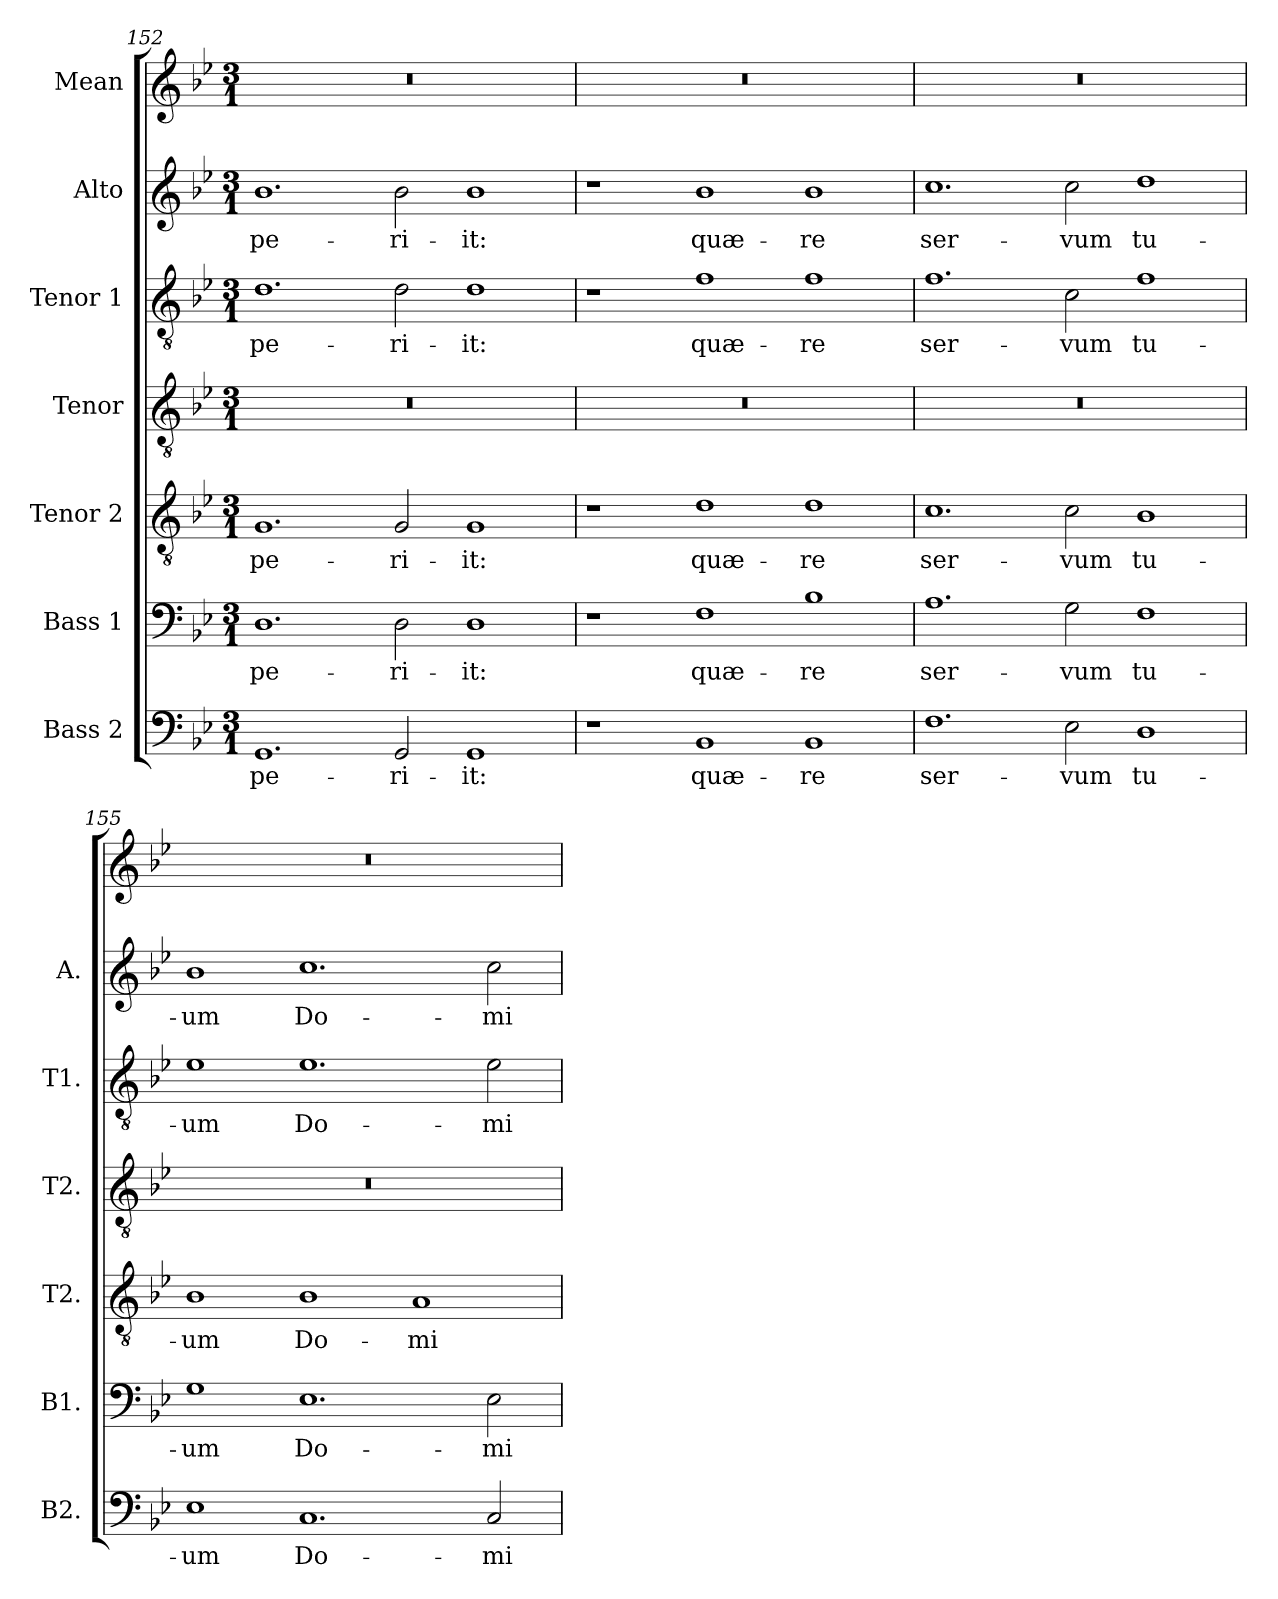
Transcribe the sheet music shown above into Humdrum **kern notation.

**kern	**text	**kern	**text	**kern	**text	**kern	**kern	**text	**kern	**text	**kern
*part7	*part7	*part6	*part6	*part5	*part5	*part4	*part3	*part3	*part2	*part2	*part1
*staff7	*staff7	*staff6	*staff6	*staff5	*staff5	*staff4	*staff3	*staff3	*staff2	*staff2	*staff1
*I"Bass 2	*	*I"Bass 1	*	*I"Tenor 2	*	*I"Tenor	*I"Tenor 1	*	*I"Alto	*	*I"Mean
*I'B2.	*	*I'B1.	*	*I'T2.	*	*I'T2.	*I'T1.	*	*I'A.	*	*
*clefF4	*	*clefF4	*	*clefGv2	*	*clefGv2	*clefGv2	*	*clefG2	*	*clefG2
*	*	*	*	*ITrd7c12	*	*ITrd7c12	*ITrd7c12	*	*	*	*
*k[b-e-]	*	*k[b-e-]	*	*k[b-e-]	*	*k[b-e-]	*k[b-e-]	*	*k[b-e-]	*	*k[b-e-]
*B-:	*	*B-:	*	*B-:	*	*B-:	*B-:	*	*B-:	*	*B-:
*M3/1	*	*M3/1	*	*M3/1	*	*M3/1	*M3/1	*	*M3/1	*	*M3/1
=152	=152	=152	=152	=152	=152	=152	=152	=152	=152	=152	=152
!	!LO:LY:b:color=#000000	!	!	!	!	!	!	!	!	!	!
!	!	!	!LO:LY:b:color=#000000	!	!	!	!	!	!	!	!
!	!	!	!	!	!LO:LY:b:color=#000000	!LO:N:vis=1	!	!	!	!	!
!	!	!	!	!	!	!	!	!LO:LY:b:color=#000000	!	!	!
!	!	!	!	!	!	!	!	!	!	!LO:LY:b:color=#000000	!LO:N:vis=1
1.GGi	pe-	1.Di	pe-	1.GGi	pe-	0.r	1.Di	pe-	1.b-i	pe-	0.r
!	!LO:LY:b:color=#000000	!	!	!	!	!	!	!	!	!	!
!	!	!	!LO:LY:b:color=#000000	!	!	!	!	!	!	!	!
!	!	!	!	!	!LO:LY:b:color=#000000	!	!	!	!	!	!
!	!	!	!	!	!	!	!	!LO:LY:b:color=#000000	!	!	!
!	!	!	!	!	!	!	!	!	!	!LO:LY:b:color=#000000	!
2GGi/	-ri-	2Di\	-ri-	2GGi/	-ri-	.	2Di\	-ri-	2b-i\	-ri-	.
!	!LO:LY:b:color=#000000	!	!	!	!	!	!	!	!	!	!
!	!	!	!LO:LY:b:color=#000000	!	!	!	!	!	!	!	!
!	!	!	!	!	!LO:LY:b:color=#000000	!	!	!	!	!	!
!	!	!	!	!	!	!	!	!LO:LY:b:color=#000000	!	!	!
!	!	!	!	!	!	!	!	!	!	!LO:LY:b:color=#000000	!
1GGi	-it:	1Di	-it:	1GGi	-it:	.	1Di	-it:	1b-i	-it:	.
=153	=153	=153	=153	=153	=153	=153	=153	=153	=153	=153	=153
!	!	!	!	!	!	!LO:N:vis=1	!	!	!	!	!LO:N:vis=1
1r	.	1r	.	1r	.	0.r	1r	.	1r	.	0.r
!	!LO:LY:b:color=#000000	!	!	!	!	!	!	!	!	!	!
!	!	!	!LO:LY:b:color=#000000	!	!	!	!	!	!	!	!
!	!	!	!	!	!LO:LY:b:color=#000000	!	!	!	!	!	!
!	!	!	!	!	!	!	!	!LO:LY:b:color=#000000	!	!	!
!	!	!	!	!	!	!	!	!	!	!LO:LY:b:color=#000000	!
1BB-i	quæ-	1Fi	quæ-	1Di	quæ-	.	1Fi	quæ-	1b-i	quæ-	.
!	!LO:LY:b:color=#000000	!	!	!	!	!	!	!	!	!	!
!	!	!	!LO:LY:b:color=#000000	!	!	!	!	!	!	!	!
!	!	!	!	!	!LO:LY:b:color=#000000	!	!	!	!	!	!
!	!	!	!	!	!	!	!	!LO:LY:b:color=#000000	!	!	!
!	!	!	!	!	!	!	!	!	!	!LO:LY:b:color=#000000	!
1BB-i	-re	1B-i	-re	1Di	-re	.	1Fi	-re	1b-i	-re	.
=154	=154	=154	=154	=154	=154	=154	=154	=154	=154	=154	=154
!	!LO:LY:b:color=#000000	!	!	!	!	!	!	!	!	!	!
!	!	!	!LO:LY:b:color=#000000	!	!	!	!	!	!	!	!
!	!	!	!	!	!LO:LY:b:color=#000000	!LO:N:vis=1	!	!	!	!	!
!	!	!	!	!	!	!	!	!LO:LY:b:color=#000000	!	!	!
!	!	!	!	!	!	!	!	!	!	!LO:LY:b:color=#000000	!LO:N:vis=1
1.Fi	ser-	1.Ai	ser-	1.Ci	ser-	0.r	1.Fi	ser-	1.cci	ser-	0.r
!	!LO:LY:b:color=#000000	!	!	!	!	!	!	!	!	!	!
!	!	!	!LO:LY:b:color=#000000	!	!	!	!	!	!	!	!
!	!	!	!	!	!LO:LY:b:color=#000000	!	!	!	!	!	!
!	!	!	!	!	!	!	!	!LO:LY:b:color=#000000	!	!	!
!	!	!	!	!	!	!	!	!	!	!LO:LY:b:color=#000000	!
2E-i\	-vum	2Gi\	-vum	2Ci\	-vum	.	2Ci\	-vum	2cci\	-vum	.
!	!LO:LY:b:color=#000000	!	!	!	!	!	!	!	!	!	!
!	!	!	!LO:LY:b:color=#000000	!	!	!	!	!	!	!	!
!	!	!	!	!	!LO:LY:b:color=#000000	!	!	!	!	!	!
!	!	!	!	!	!	!	!	!LO:LY:b:color=#000000	!	!	!
!	!	!	!	!	!	!	!	!	!	!LO:LY:b:color=#000000	!
1Di	tu-	1Fi	tu-	1BB-i	tu-	.	1Fi	tu-	1ddi	tu-	.
!!LO:PB:g=z
=155	=155	=155	=155	=155	=155	=155	=155	=155	=155	=155	=155
!	!LO:LY:b:color=#000000	!	!	!	!	!	!	!	!	!	!
!	!	!	!LO:LY:b:color=#000000	!	!	!	!	!	!	!	!
!	!	!	!	!	!LO:LY:b:color=#000000	!LO:N:vis=1	!	!	!	!	!
!	!	!	!	!	!	!	!	!LO:LY:b:color=#000000	!	!	!
!	!	!	!	!	!	!	!	!	!	!LO:LY:b:color=#000000	!LO:N:vis=1
1E-i	-um	1Gi	-um	1BB-i	-um	0.r	1E-i	-um	1b-i	-um	0.r
!	!LO:LY:b:color=#000000	!	!	!	!	!	!	!	!	!	!
!	!	!	!LO:LY:b:color=#000000	!	!	!	!	!	!	!	!
!	!	!	!	!	!LO:LY:b:color=#000000	!	!	!	!	!	!
!	!	!	!	!	!	!	!	!LO:LY:b:color=#000000	!	!	!
!	!	!	!	!	!	!	!	!	!	!LO:LY:b:color=#000000	!
1.Ci	Do-	1.E-i	Do-	1BB-i	Do-	.	1.E-i	Do-	1.cci	Do-	.
!	!	!	!	!	!LO:LY:b:color=#000000	!	!	!	!	!	!
.	.	.	.	1AAi	-mi-	.	.	.	.	.	.
!	!LO:LY:b:color=#000000	!	!	!	!	!	!	!	!	!	!
!	!	!	!LO:LY:b:color=#000000	!	!	!	!	!	!	!	!
!	!	!	!	!	!	!	!	!LO:LY:b:color=#000000	!	!	!
!	!	!	!	!	!	!	!	!	!	!LO:LY:b:color=#000000	!
2Ci/	-mi-	2E-i\	-mi-	.	.	.	2E-i\	-mi-	2cci\	-mi-	.
=	=	=	=	=	=	=	=	=	=	=	=
*-	*-	*-	*-	*-	*-	*-	*-	*-	*-	*-	*-
